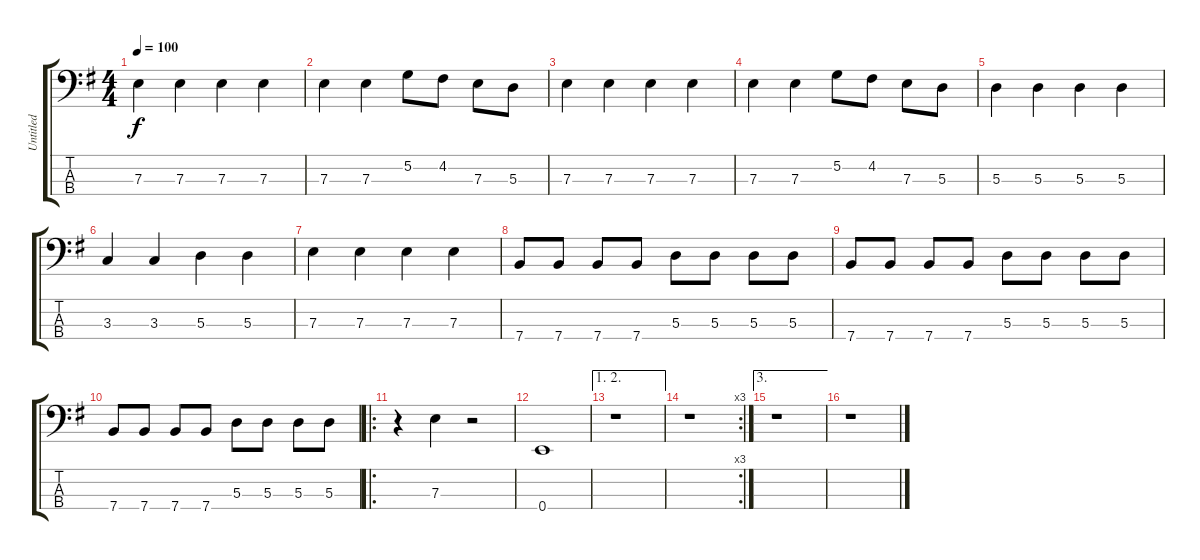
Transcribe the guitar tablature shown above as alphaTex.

\track ("Untitled" "Untitled") {instrument electricbassfinger}
\staff {score tabs}
\tuning (G2 D2 A1 E1) {hide}
\ts (4 4)
\tempo 100
\clef f4
\ks g
7.3.4{dy f} 7.3.4 7.3.4 7.3.4 |
7.3.4 7.3.4 5.2.8 4.2.8 7.3.8 5.3.8 |
7.3.4 7.3.4 7.3.4 7.3.4 |
7.3.4 7.3.4 5.2.8 4.2.8 7.3.8 5.3.8 |
5.3.4 5.3.4 5.3.4 5.3.4 |
3.3.4 3.3.4 5.3.4 5.3.4 |
7.3.4 7.3.4 7.3.4 7.3.4 |
7.4.8 7.4.8 7.4.8 7.4.8 5.3.8 5.3.8 5.3.8 5.3.8 |
7.4.8 7.4.8 7.4.8 7.4.8 5.3.8 5.3.8 5.3.8 5.3.8 |
7.4.8 7.4.8 7.4.8 7.4.8 5.3.8 5.3.8 5.3.8 5.3.8 |
\ro
r.4 7.3.4 r.2 |
0.4.1 |
\ae (1 2)
r.1 |
\rc 3
r.1 |
\ae 3
r.1 |
r.1
